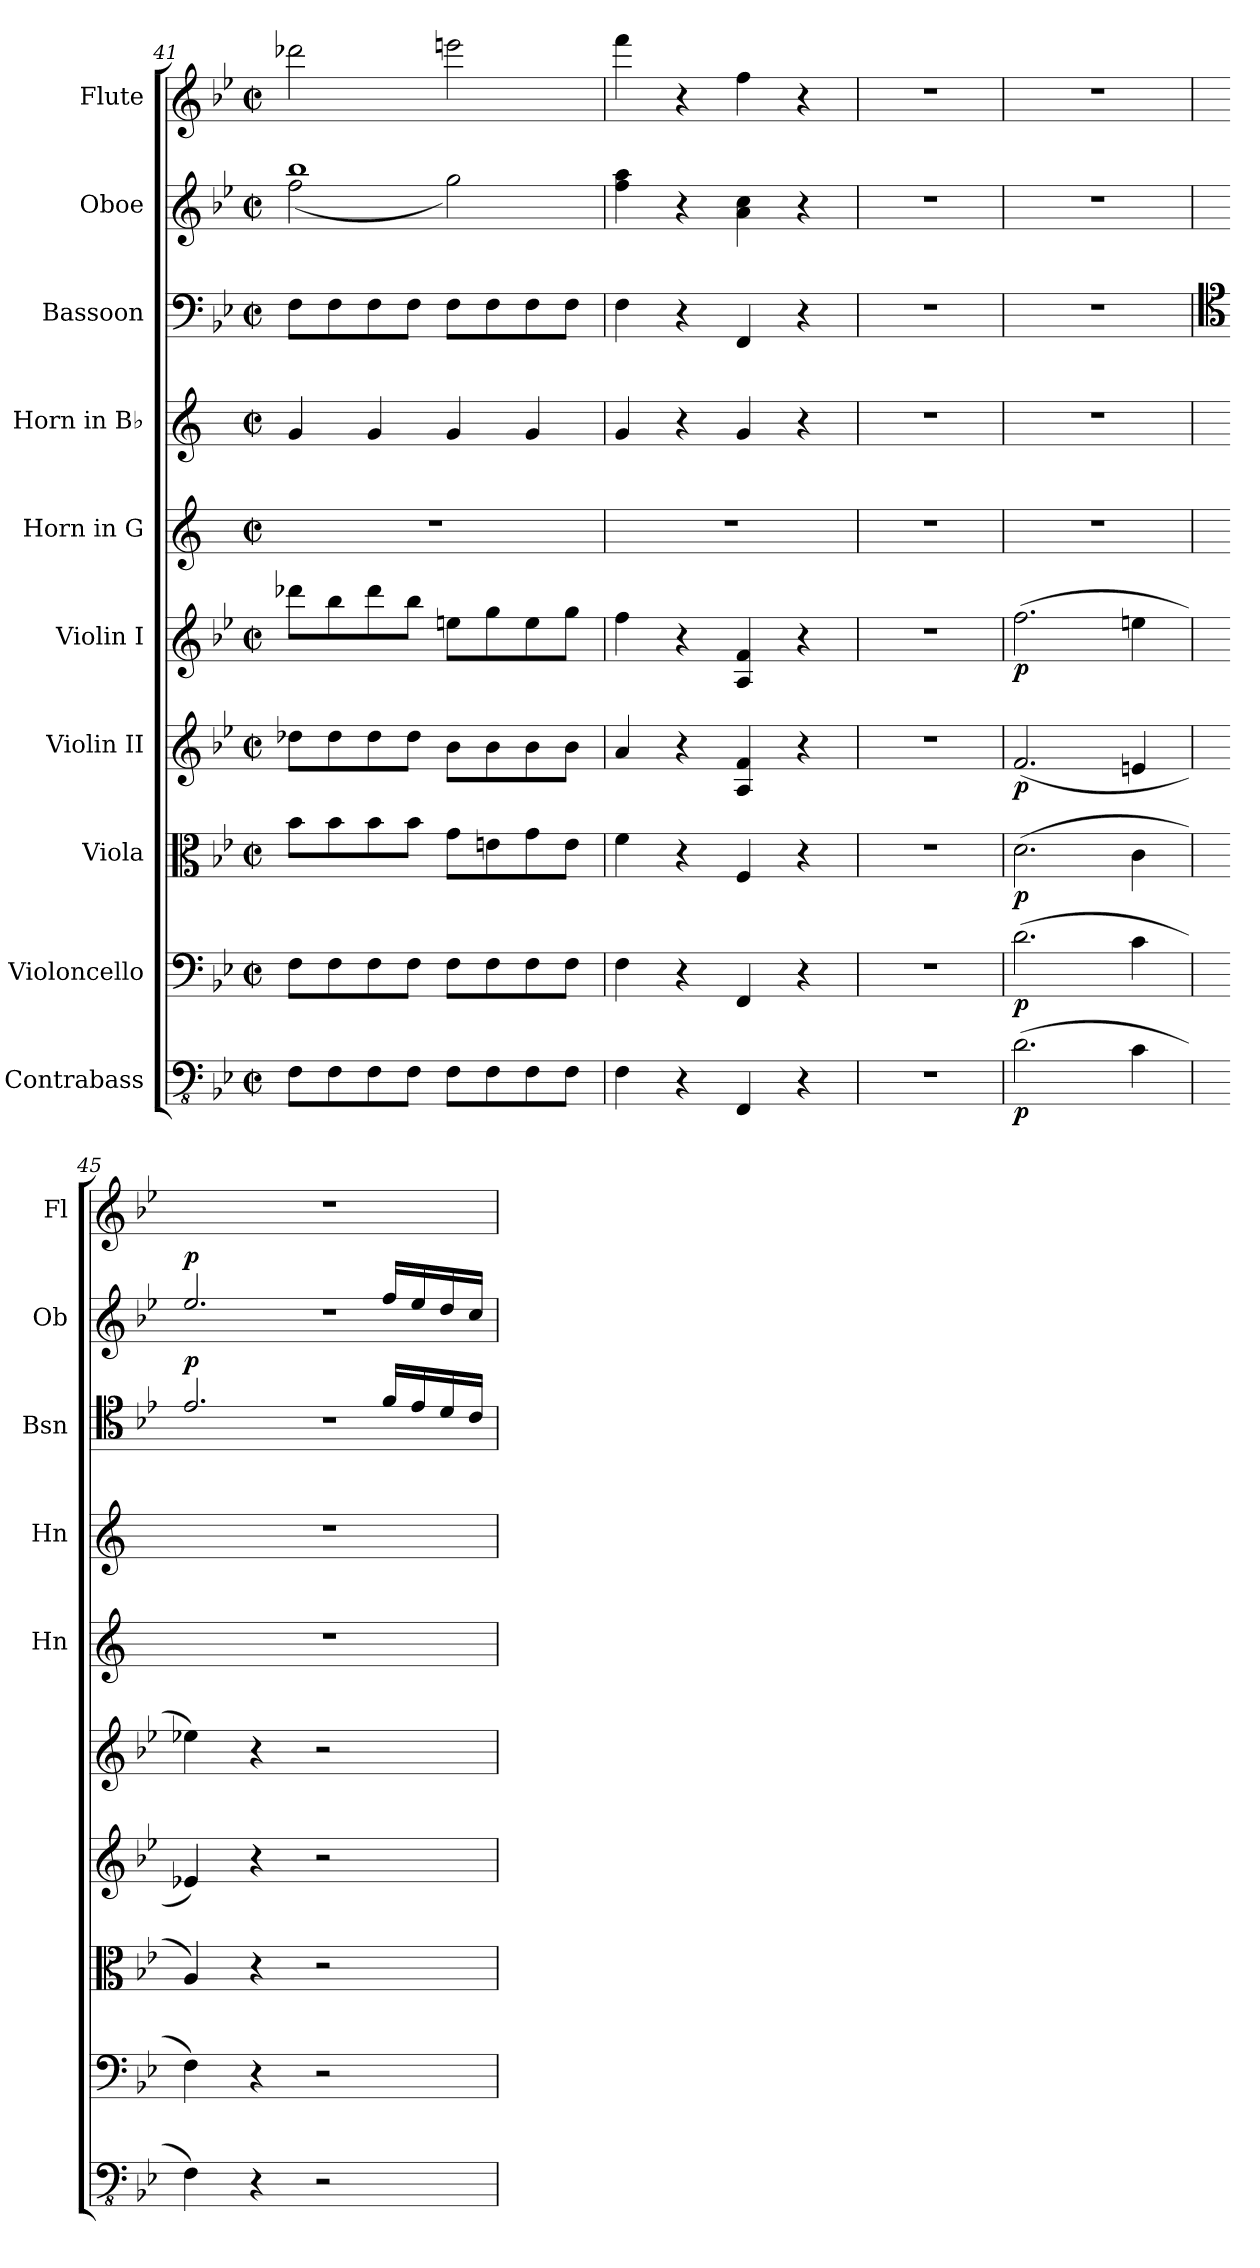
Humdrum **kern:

**kern	**dynam	**kern	**dynam	**kern	**dynam	**kern	**dynam	**kern	**dynam	**kern	**kern	**kern	**dynam	**kern	**dynam	**kern
*part10	*part10	*part9	*part9	*part8	*part8	*part7	*part7	*part6	*part6	*part5	*part4	*part3	*part3	*part2	*part2	*part1
*staff10	*staff10	*staff9	*staff9	*staff8	*staff8	*staff7	*staff7	*staff6	*staff6	*staff5	*staff4	*staff3	*staff3	*staff2	*staff2	*staff1
*I"Contrabass	*	*I"Violoncello	*	*I"Viola	*	*I"Violin II	*	*I"Violin I	*	*I"Horn in G	*I"Horn in B♭	*I"Bassoon	*	*I"Oboe	*	*I"Flute
*	*	*	*	*	*	*	*	*	*	*I'Hn	*I'Hn	*I'Bsn	*	*I'Ob	*	*I'Fl
*clefFv4	*	*clefF4	*	*clefC3	*	*clefG2	*	*clefG2	*	*clefG2	*clefG2	*clefF4	*	*clefG2	*	*clefG2
*	*	*	*	*	*	*	*	*	*	*ITrd3c5	*ITrd1c2	*	*	*	*	*
*k[b-e-]	*	*k[b-e-]	*	*k[b-e-]	*	*k[b-e-]	*	*k[b-e-]	*	*k[f#]	*k[b-e-]	*k[b-e-]	*	*k[b-e-]	*	*k[b-e-]
*M2/2	*	*M2/2	*	*M2/2	*	*M2/2	*	*M2/2	*	*M2/2	*M2/2	*M2/2	*	*M2/2	*	*M2/2
*met(c|)	*	*met(c|)	*	*met(c|)	*	*met(c|)	*	*met(c|)	*	*met(c|)	*met(c|)	*met(c|)	*	*met(c|)	*	*met(c|)
=41	=41	=41	=41	=41	=41	=41	=41	=41	=41	=41	=41	=41	=41	=41	=41	=41
*	*	*	*	*	*	*	*	*	*	*	*	*	*	*^	*	*
8FF\L	.	8F\L	.	8b-\L	.	8dd-X\L	.	8ddd-X\L	.	1r	4f/	8F\L	.	1bb-	(2ff\	.	2ddd-X\
8FF\	.	8F\	.	8b-\	.	8dd-\	.	8bb-\	.	.	.	8F\	.	.	.	.	.
8FF\	.	8F\	.	8b-\	.	8dd-\	.	8ddd-\	.	.	4f/	8F\	.	.	.	.	.
8FF\J	.	8F\J	.	8b-\J	.	8dd-\J	.	8bb-\J	.	.	.	8F\J	.	.	.	.	.
8FF\L	.	8F\L	.	8g\L	.	8b-\L	.	8een\L	.	.	4f/	8F\L	.	.	2gg\)	.	2eeen\
8FF\	.	8F\	.	8en\	.	8b-\	.	8gg\	.	.	.	8F\	.	.	.	.	.
8FF\	.	8F\	.	8g\	.	8b-\	.	8ee\	.	.	4f/	8F\	.	.	.	.	.
8FF\J	.	8F\J	.	8e\J	.	8b-\J	.	8gg\J	.	.	.	8F\J	.	.	.	.	.
*	*	*	*	*	*	*	*	*	*	*	*	*	*	*v	*v	*	*
=42	=42	=42	=42	=42	=42	=42	=42	=42	=42	=42	=42	=42	=42	=42	=42	=42
4FF\	.	4F\	.	4f\	.	4a/	.	4ff\	.	1r	4f/	4F\	.	4ff\ 4aa\	.	4fff\
4r	.	4r	.	4r	.	4r	.	4r	.	.	4r	4r	.	4r	.	4r
4FFF/	.	4FF/	.	4F/	.	4A/ 4f/	.	4A/ 4f/	.	.	4f/	4FF/	.	4a\ 4cc\	.	4ff\
4r	.	4r	.	4r	.	4r	.	4r	.	.	4r	4r	.	4r	.	4r
!!LO:PB:g=z
=43	=43	=43	=43	=43	=43	=43	=43	=43	=43	=43	=43	=43	=43	=43	=43	=43
1r	.	1r	.	1r	.	1r	.	1r	.	1r	1r	1r	.	1r	.	1r
=44	=44	=44	=44	=44	=44	=44	=44	=44	=44	=44	=44	=44	=44	=44	=44	=44
!	!LO:DY:b	!	!LO:DY:b	!	!LO:DY:b	!	!LO:DY:b	!	!LO:DY:b	!	!	!	!	!	!	!
(2.D\	p	(2.d\	p	(2.d\	p	(2.f/	p	(2.ff\	p	1r	1r	1r	.	1r	.	1r
4C\	.	4c\	.	4c\	.	4en/	.	4een\	.	.	.	.	.	.	.	.
=45	=45	=45	=45	=45	=45	=45	=45	=45	=45	=45	=45	=45	=45	=45	=45	=45
*	*	*	*	*	*	*	*	*	*	*	*	*clefC4	*	*	*	*
*	*	*	*	*	*	*	*	*	*	*	*	*^	*	*^	*	*
!	!	!	!	!	!	!	!	!	!	!	!	!	!	!LO:DY:a	!	!	!LO:DY:a	!
4FF\)	.	4F\)	.	4A/)	.	4e-X/)	.	4ee-X\)	.	1r	1r	2.e-/	1rc	p	2.ee-/	1rdd	p	1r
4r	.	4r	.	4r	.	4r	.	4r	.	.	.	.	.	.	.	.	.	.
2r	.	2r	.	2r	.	2r	.	2r	.	.	.	.	.	.	.	.	.	.
.	.	.	.	.	.	.	.	.	.	.	.	16f/LL	.	.	16ff/LL	.	.	.
.	.	.	.	.	.	.	.	.	.	.	.	16e-/	.	.	16ee-/	.	.	.
.	.	.	.	.	.	.	.	.	.	.	.	16d/	.	.	16dd/	.	.	.
.	.	.	.	.	.	.	.	.	.	.	.	16c/JJ	.	.	16cc/JJ	.	.	.
*	*	*	*	*	*	*	*	*	*	*	*	*v	*v	*	*	*	*	*
*	*	*	*	*	*	*	*	*	*	*	*	*	*	*v	*v	*	*
=	=	=	=	=	=	=	=	=	=	=	=	=	=	=	=	=
*-	*-	*-	*-	*-	*-	*-	*-	*-	*-	*-	*-	*-	*-	*-	*-	*-
